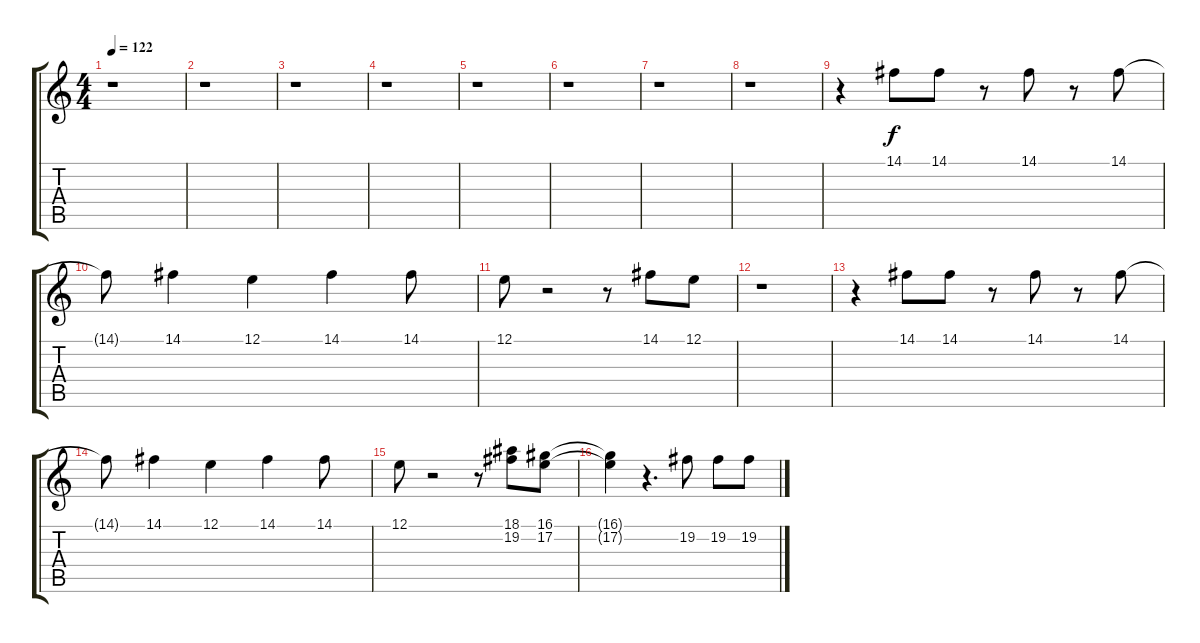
\track "" {instrument synthvoice}
\staff {score tabs}
\tuning (E4 B3 G3 D3 A2 E2) {hide}
\ts (4 4)
\tempo 122
\clef g2
\ks c
r.1{dy f} |
r.1 |
r.1 |
r.1 |
r.1 |
r.1 |
r.1 |
r.1 |
r.4 14.1.8 14.1.8 r.8 14.1.8 r.8 14.1.8 |
14.1{t}.8 14.1.4 12.1.4 14.1.4 14.1.8 |
12.1.8 r.2 r.8 14.1.8 12.1.8 |
r.1 |
r.4 14.1.8 14.1.8 r.8 14.1.8 r.8 14.1.8 |
14.1{t}.8 14.1.4 12.1.4 14.1.4 14.1.8 |
12.1.8 r.2 r.8 (18.1 19.2).8 (16.1 17.2).8 |
(16.1{t} 17.2{t}).4 r.4{d} 19.2.8 19.2.8 19.2.8
